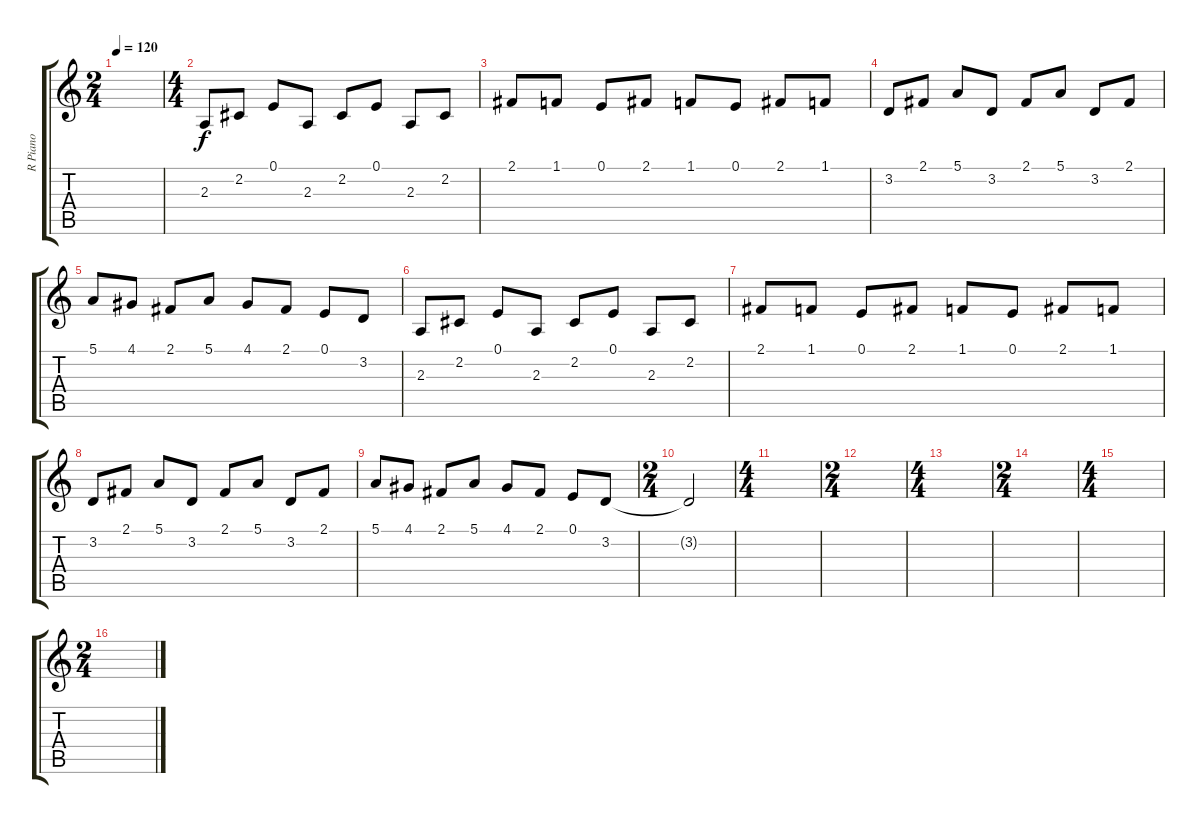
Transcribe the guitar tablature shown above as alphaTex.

\track ("R Piano" "R Piano") {instrument acousticgrandpiano}
\staff {score tabs}
\tuning (E4 B3 G3 D3 A2 E2) {hide}
\ts (2 4)
\tempo 120
\clef g2
\ks c
|
\ts (4 4)
2.3.8 2.2.8 0.1.8 2.3.8 2.2.8 0.1.8 2.3.8 2.2.8 |
2.1.8 1.1.8 0.1.8 2.1.8 1.1.8 0.1.8 2.1.8 1.1.8 |
3.2.8 2.1.8 5.1.8 3.2.8 2.1.8 5.1.8 3.2.8 2.1.8 |
5.1.8 4.1.8 2.1.8 5.1.8 4.1.8 2.1.8 0.1.8 3.2.8 |
2.3.8 2.2.8 0.1.8 2.3.8 2.2.8 0.1.8 2.3.8 2.2.8 |
2.1.8 1.1.8 0.1.8 2.1.8 1.1.8 0.1.8 2.1.8 1.1.8 |
3.2.8 2.1.8 5.1.8 3.2.8 2.1.8 5.1.8 3.2.8 2.1.8 |
5.1.8 4.1.8 2.1.8 5.1.8 4.1.8 2.1.8 0.1.8 3.2.8 |
\ts (2 4)
3.2{t}.2 |
\ts (4 4)
|
\ts (2 4)
|
\ts (4 4)
|
\ts (2 4)
|
\ts (4 4)
|
\ts (2 4)
